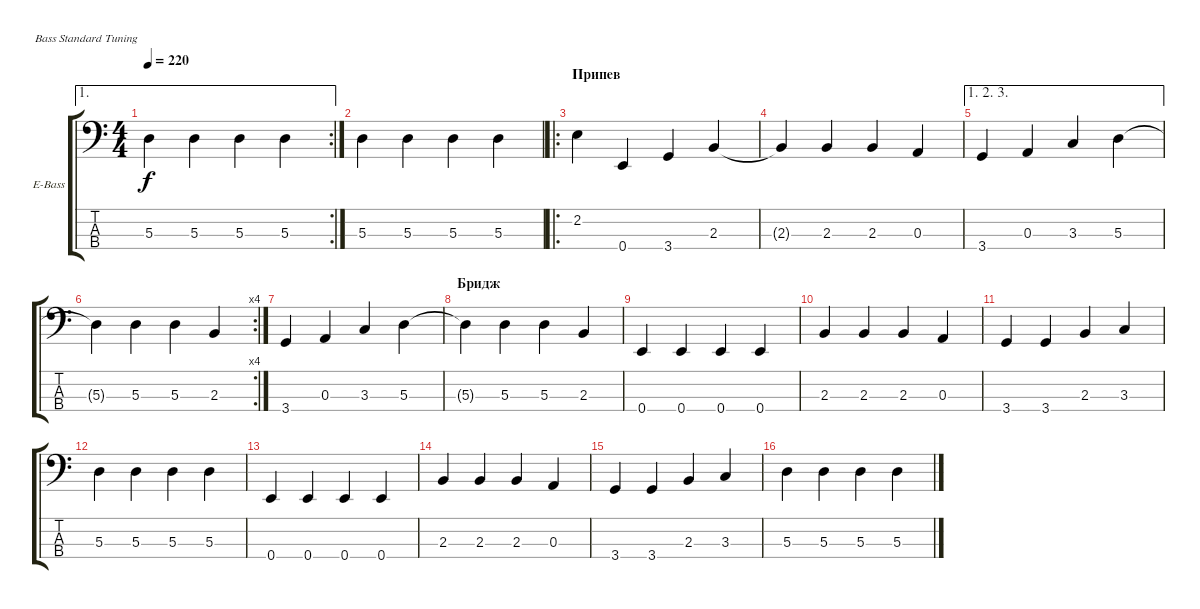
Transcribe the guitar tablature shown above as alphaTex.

\bracketExtendMode groupsimilarinstruments
\firstSystemTrackNameOrientation horizontal
\otherSystemsTrackNameOrientation horizontal
\track ("Бас гитара" "E-Bass") {instrument electricbassfinger}
\staff {score tabs}
\tuning (G2 D2 A1 E1)
\ae 1
\rc 2
\ts (4 4)
\tempo 220
\clef f4
\ks c
5.3.4{dy f} 5.3.4 5.3.4 5.3.4 |
5.3.4 5.3.4 5.3.4 5.3.4 |
\ro
\section ("" "Припев")
2.2.4 0.4.4 3.4.4 2.3.4 |
2.3{t}.4 2.3.4 2.3.4 0.3.4 |
\ae (1 2 3)
3.4.4 0.3.4 3.3.4 5.3.4 |
\rc 4
5.3{t}.4 5.3.4 5.3.4 2.3.4 |
3.4.4 0.3.4 3.3.4 5.3.4 |
\section ("" "Бридж")
5.3{t}.4 5.3.4 5.3.4 2.3.4 |
0.4.4 0.4.4 0.4.4 0.4.4 |
2.3.4 2.3.4 2.3.4 0.3.4 |
3.4.4 3.4.4 2.3.4 3.3.4 |
5.3.4 5.3.4 5.3.4 5.3.4 |
0.4.4 0.4.4 0.4.4 0.4.4 |
2.3.4 2.3.4 2.3.4 0.3.4 |
3.4.4 3.4.4 2.3.4 3.3.4 |
5.3.4 5.3.4 5.3.4 5.3.4
